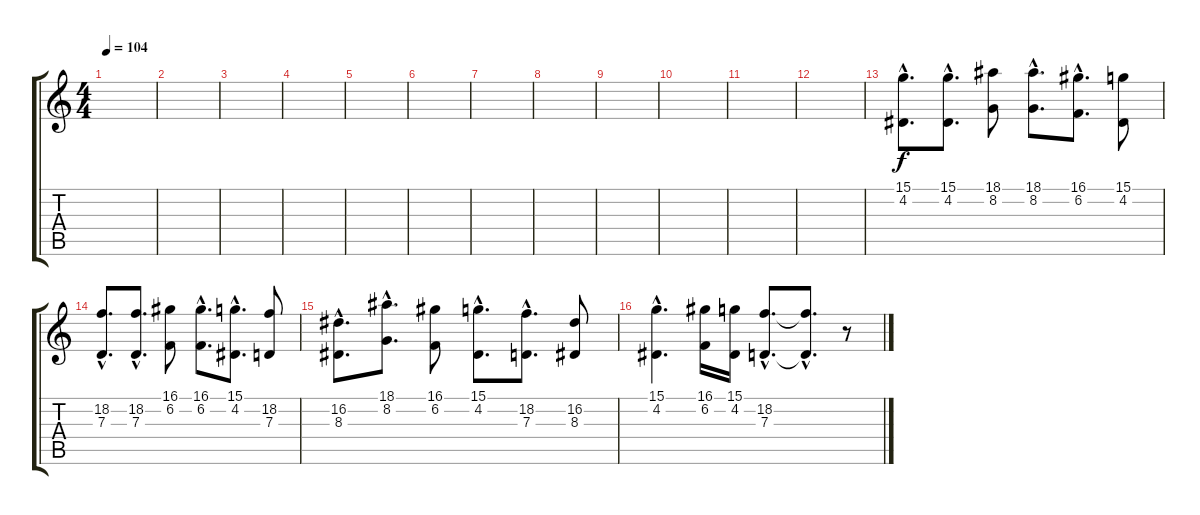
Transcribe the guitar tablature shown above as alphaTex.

\track "" {instrument lead3calliope}
\staff {score tabs}
\tuning (E4 B3 G3 D3 A2 E2) {hide}
\ts (4 4)
\tempo 104
\clef g2
\ks c
|
|
|
|
|
|
|
|
|
|
|
|
(15.1{hac} 4.2{hac}).8{d} (15.1{hac} 4.2{hac}).8{d} (18.1 8.2).8 (18.1{hac} 8.2{hac}).8{d} (16.1{hac} 6.2{hac}).8{d} (15.1 4.2).8 |
(18.2{hac} 7.3{hac}).8{d} (18.2{hac} 7.3{hac}).8{d} (16.1 6.2).8 (16.1{hac} 6.2{hac}).8{d} (15.1{hac} 4.2{hac}).8{d} (18.2 7.3).8 |
(16.2{hac} 8.3{hac}).8{d} (18.1{hac} 8.2{hac}).8{d} (16.1 6.2).8 (15.1{hac} 4.2{hac}).8{d} (18.2{hac} 7.3{hac}).8{d} (16.2 8.3).8 |
(15.1{hac} 4.2{hac}).4{d} (16.1 6.2).16 (15.1 4.2).16 (18.2{hac} 7.3{hac}).8{d} (18.2{hac t} 7.3{hac t}).8{d} r.8
